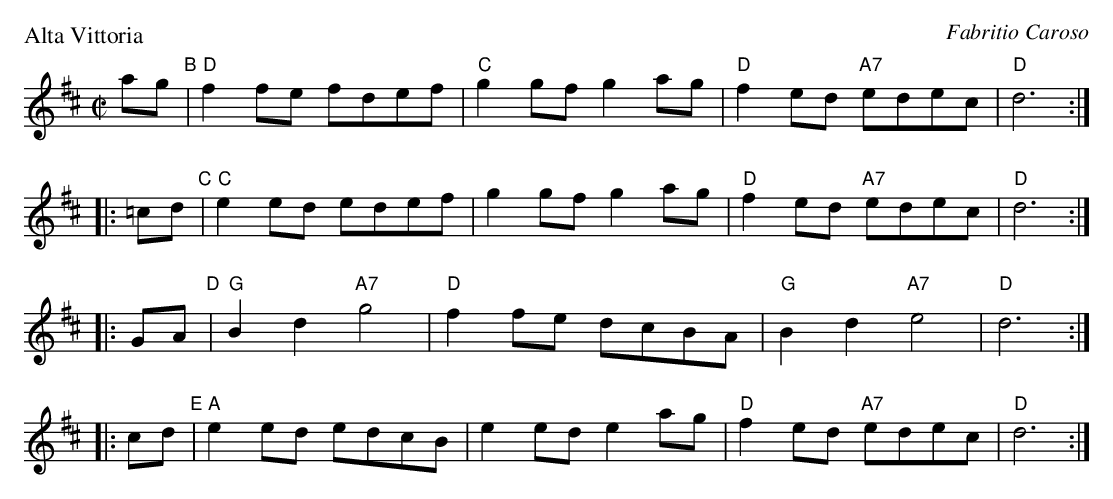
X:1
P: Alta Vittoria
C: Fabritio Caroso
M: C|
L: 1/8
K: D
   ag "B"| "D"f2fe   fdef | "C"g2gf g2ag | "D"f2ed "A7"edec | "D"d6 :|
|:=cd "C"| "C"e2ed   edef |    g2gf g2ag | "D"f2ed "A7"edec | "D"d6 :|
|: GA "D"| "G"B2d2 "A7"g4 | "D"f2fe dcBA | "G"B2d2 "A7"e4   | "D"d6 :|
|: cd "E"| "A"e2ed   edcB |    e2ed e2ag | "D"f2ed "A7"edec | "D"d6 :|
